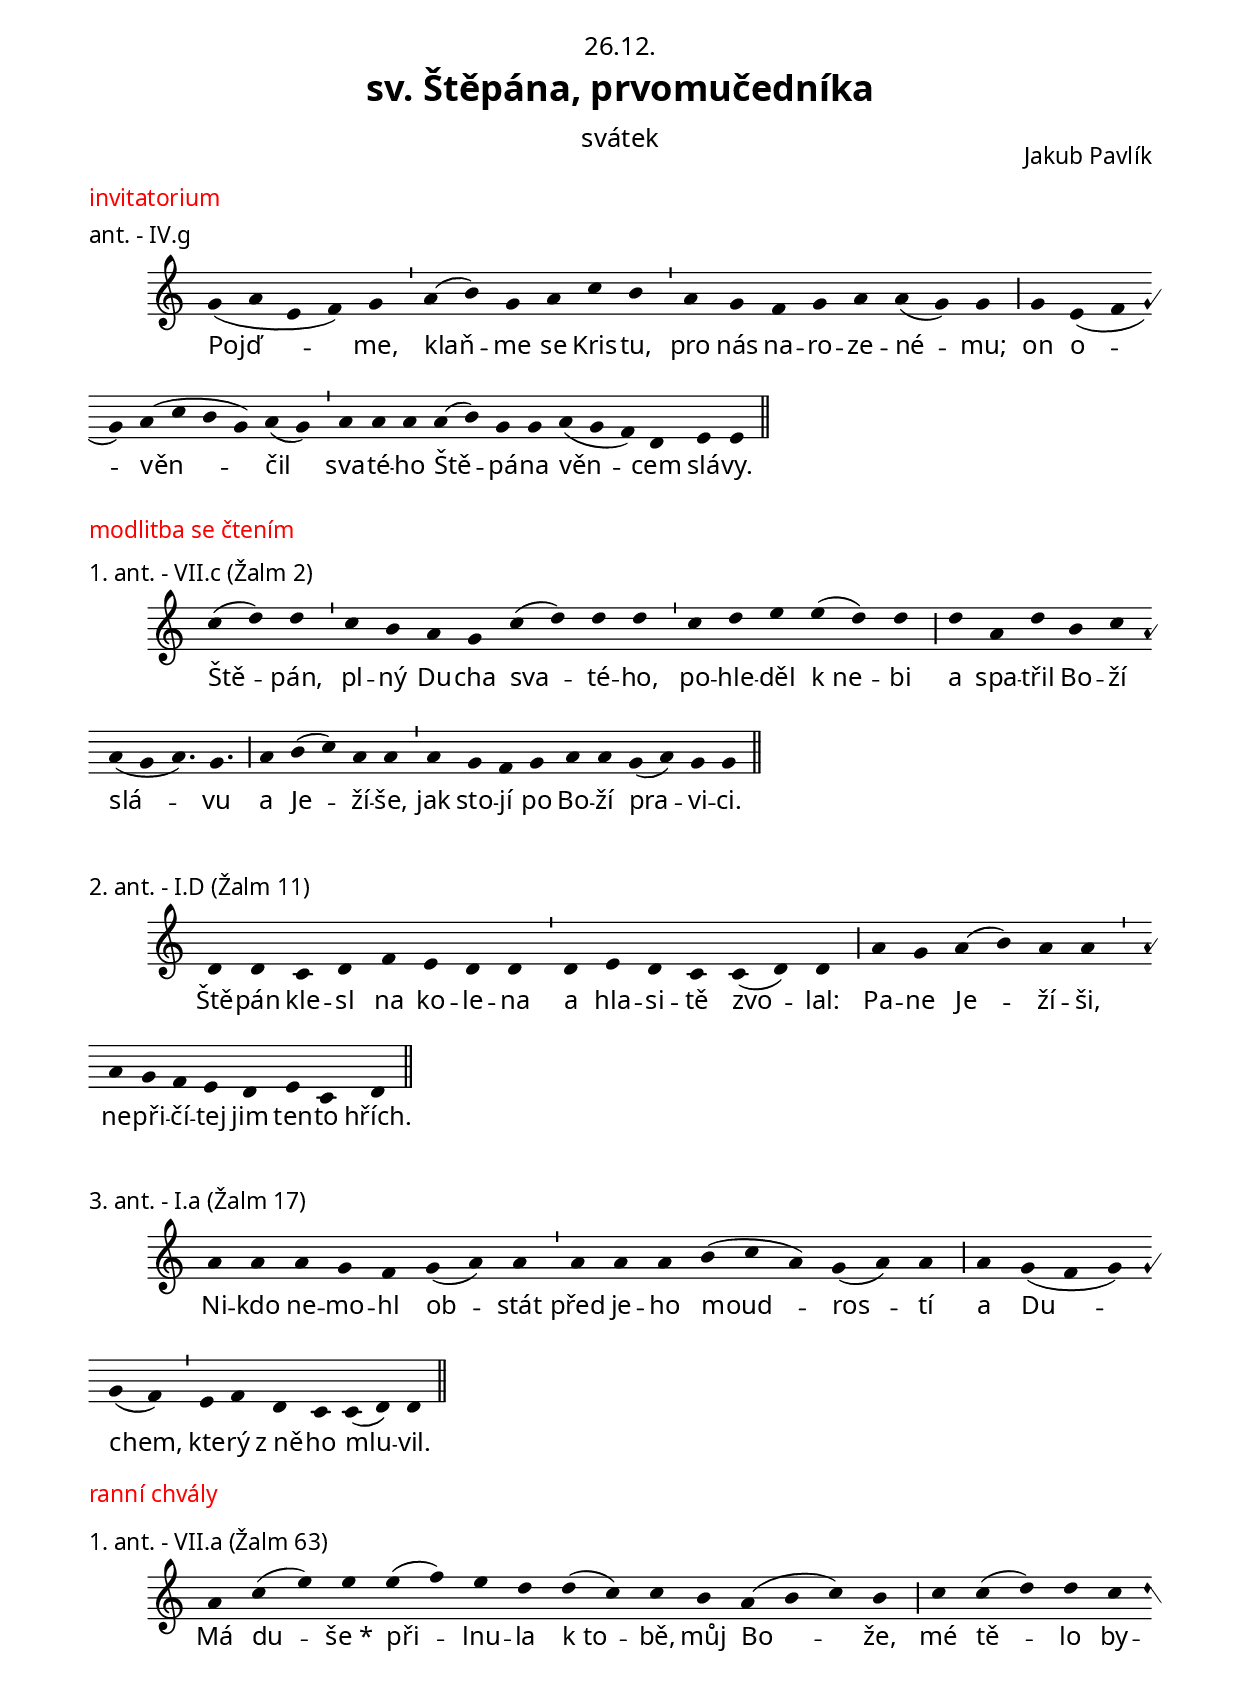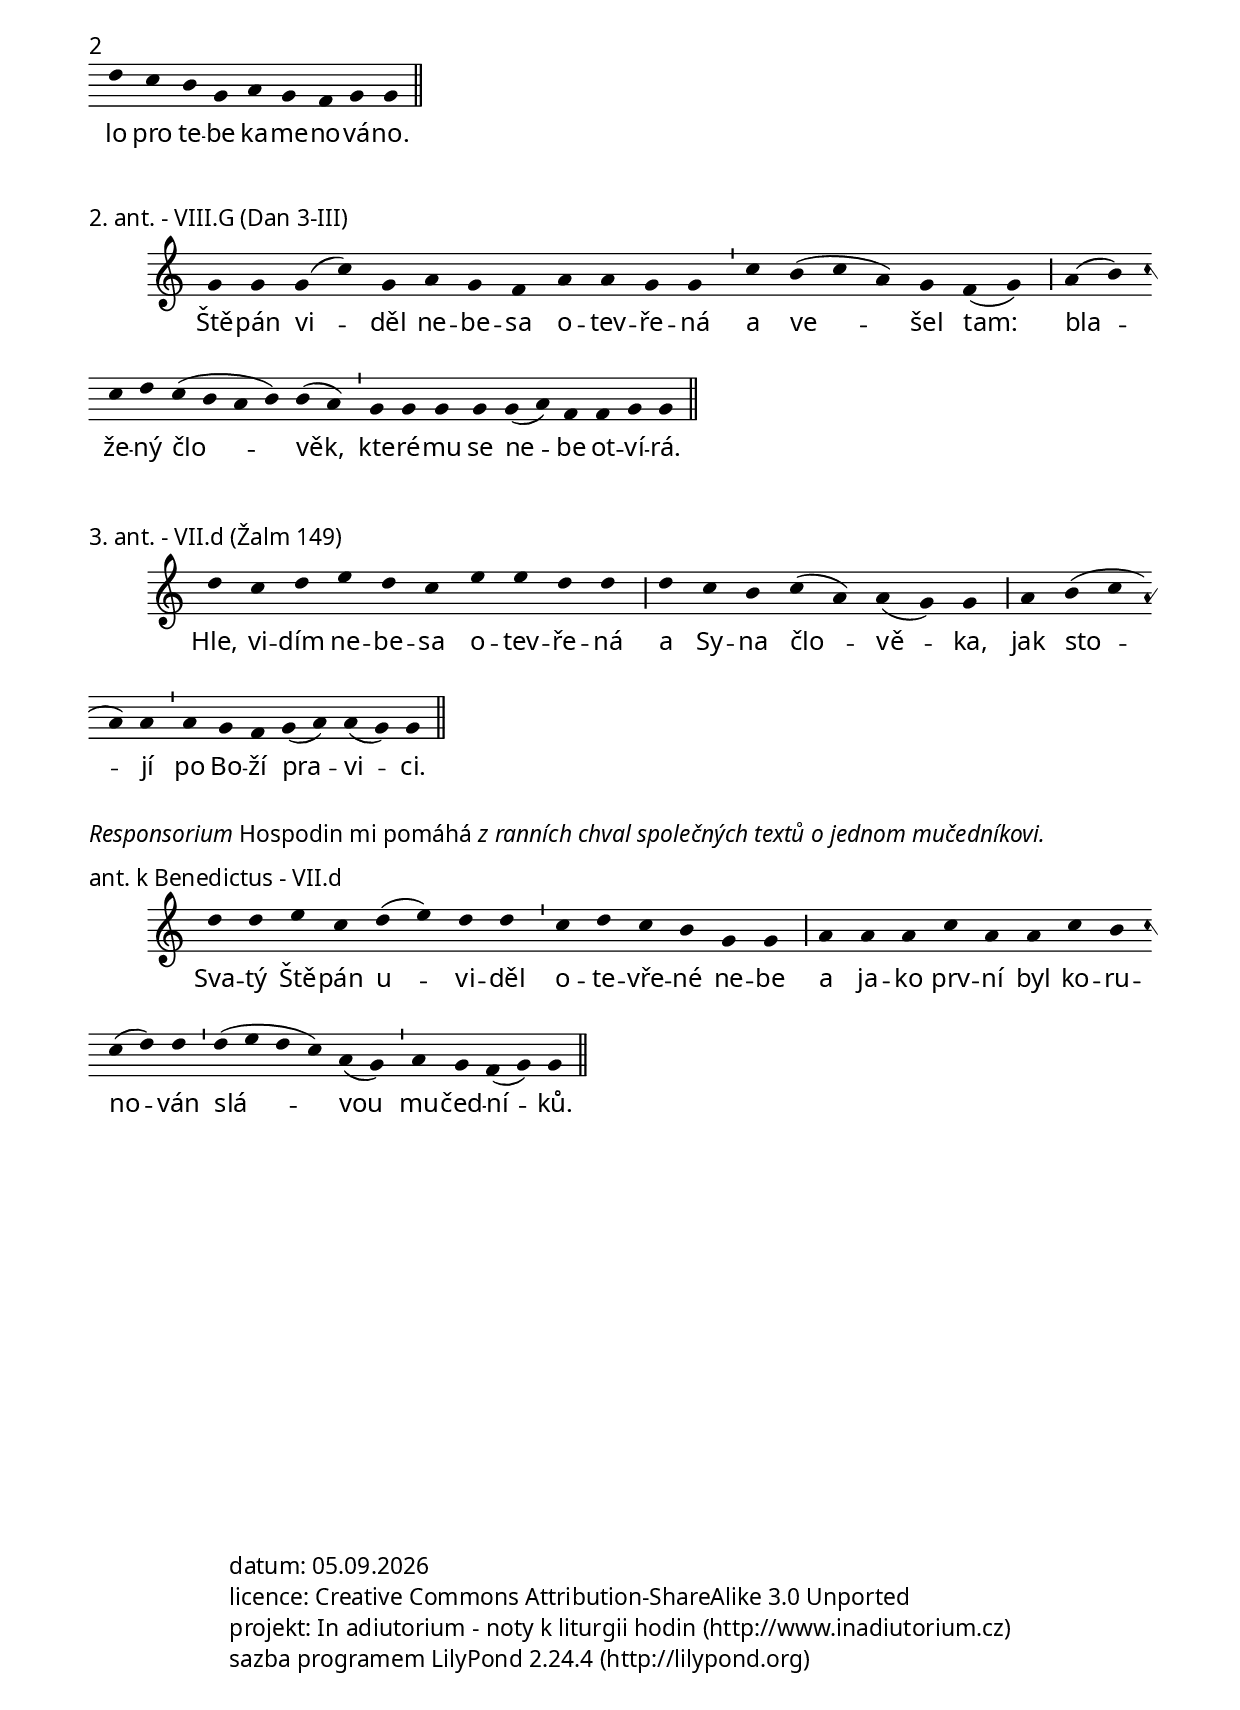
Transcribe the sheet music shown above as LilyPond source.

\version "2.16.0"

\include "../spolecne.ly"

\header {
  title = \markup\titleSvatek
            "sv. Štěpána, prvomučedníka"
            "svátek"
            26.12.
  composer = "Jakub Pavlík"
}

\markup {\nadpisHodinka {"invitatorium"}}

\score {
  \relative c'' {
    \choralniRezim
    g4( a e f) g \barMin
    a( b) g a c b \barMin
    a g f g a a( g) g \barMaior
    g e( f g) a( c b g) a( g) \barMin
    a a a a( b) g g a( g f) d e e \barFinalis
  }
  \addlyrics {
    Pojď -- me,
    klaň -- me se Kris -- tu,
    pro nás na -- ro -- ze -- né -- mu;
    on o -- věn -- čil sva -- té -- ho Ště -- pá -- na
    věn -- cem slá -- vy.
  }
  \header {
    quid = "ant."
    modus = "IV"
    differentia = "g"
    psalmus = ""
    fial = "sanktoral/0928vaclav.ly#invit?zacatek&konec"
    id = "invit"
    piece = \markup {\sestavTitulekBezZalmu}
  }
}

\markup {\nadpisHodinka {"modlitba se čtením"}}

\score {
  \relative c'' {
    \choralniRezim
    c4( d) d \barMin
    c b a g c( d) d d \barMin
    c d e e( d) d \barMaior
    d a d b c a( g a4.) g \barMaior
    a4 b( c) a a \barMin
    a g f g a a g( a) g g \barFinalis
  }
  \addlyrics {
    Ště -- pán,
    pl -- ný Du -- cha sva -- té -- ho,
    po -- hle -- děl k_ne -- bi
    a spa -- třil Bo -- ží slá -- vu
    a Je -- ží -- še,
    jak sto -- jí po Bo -- ží pra -- vi -- ci.
  }
  \header {
    quid = "1. ant."
    modus = "VII"
    differentia = "c"
    psalmus = "Žalm 2"
    id = "mc-a1"
    piece = \markup {\sestavTitulek}
  }
}

\score {
  \relative c' {
    \choralniRezim
    d4 d c d f e d d \barMin
    d e d c c( d) d \barMaior
    a' g a( b) a a \barMin
    a g f e d e c d \barFinalis
  }
  \addlyrics {
    Ště -- pán kle -- sl na ko -- le -- na
    a hla -- si -- tě zvo -- lal:
    Pa -- ne Je -- ží -- ši,
    ne -- při -- čí -- tej jim ten -- to hřích.
  }
  \header {
    quid = "2. ant."
    modus = "I"
    differentia = "D"
    psalmus = "Žalm 11"
    id = "mc-a2"
    piece = \markup {\sestavTitulek}
  }
}

\score {
  \relative c'' {
    \choralniRezim
    a4 a a g f g( a) a \barMin
    a a a b( c a) g( a) a \barMaior
    a g( f g) g( f) \barMin
    e f d c c( d) d \barFinalis
  }
  \addlyrics {
    Ni -- kdo ne -- mo -- hl ob -- stát
    před je -- ho moud -- ros -- tí
    a Du -- chem,
    kte -- rý z_ně -- ho mlu -- vil.
  }
  \header {
    quid = "3. ant."
    modus = "I"
    differentia = "a"
    psalmus = "Žalm 17"
    id = "mc-a3"
    piece = \markup {\sestavTitulek}
  }
}

\markup {\nadpisHodinka {"ranní chvály"}}

\score {
  \relative c'' {
    \choralniRezim
    a4 c( e) e e( f) e d d( c) c b a( b c) b \barMaior
    c c( d) d c d c b g a g f g g \barFinalis
  }
  \addlyrics {
    Má du -- še_* při -- lnu -- la k_to -- bě, můj Bo -- že,
    mé tě -- lo by -- lo pro te -- be ka -- me -- no -- vá -- no.
  }
  \header {
    quid = "1. ant."
    modus = "VII"
    differentia = "a"
    psalmus = "Žalm 63"
    id = "rch-a1"
    fons = "Vavrinec; jen prvni pulka"
    fial = "fial://sanktoral/0810vavrinec.ly#rch-a1?zacatek"
    piece = \markup {\sestavTitulek}
  }
}

\score {
  \relative c'' {
    \choralniRezim
    g4 g g( c) g a g f a a g g \barMin
    c b( c a) g f( g) \barMaior
    a( b) c d c( b a b) b( a) \barMin
    g g g g g( a) f f g g \barFinalis
  }
  \addlyrics {
    Ště -- pán vi -- děl ne -- be -- sa o -- tev -- ře -- ná
    a ve -- šel tam:
    bla -- že -- ný člo -- věk,
    kte -- ré -- mu se ne -- be ot -- ví -- rá.
  }
  \header {
    quid = "2. ant."
    modus = "VIII"
    differentia = "G"
    psalmus = "Dan 3-III"
    id = "rch-a2"
    piece = \markup {\sestavTitulek}
  }
}

\score {
  \relative c'' {
    \choralniRezim
    d4 c d e d c e e d d \barMaior
    d c b c( a) a( g) g \barMaior
    a b( c a) a \barMin a g f g( a) a( g) g \barFinalis
  }
  \addlyrics {
    Hle, vi -- dím ne -- be -- sa o -- tev -- ře -- ná
    a Sy -- na člo -- vě -- ka,
    jak sto -- jí po Bo -- ží pra -- vi -- ci.
  }
  \header {
    quid = "3. ant."
    modus = "VII"
    differentia = "d"
    psalmus = "Žalm 149"
    id = "rch-a3"
    piece = \markup {\sestavTitulek}
  }
}

\markup\italic{
  Responsorium \upright{Hospodin mi pomáhá}
  z ranních chval společných textů o jednom mučedníkovi.
}

\score {
  \relative c'' {
    \choralniRezim
    d4 d e c d( e) d d \barMin c d c b g g \barMaior
    a a a c a a c b c( d) d \barMin d( e d c) a( g) \barMin a g f( g) g \barFinalis
  }
  \addlyrics {
    Sva -- tý Ště -- pán u -- vi -- děl o -- te -- vře -- né ne -- be
    a ja -- ko prv -- ní byl ko -- ru -- no -- ván slá -- vou mu -- čed -- ní -- ků.
  }
  \header {
    quid = "ant. k Benedictus"
    modus = "VII"
    differentia = "d"
    psalmus = ""
    id = "rch-aben"
    piece = \markup {\sestavTitulekBezZalmu}
  }
}